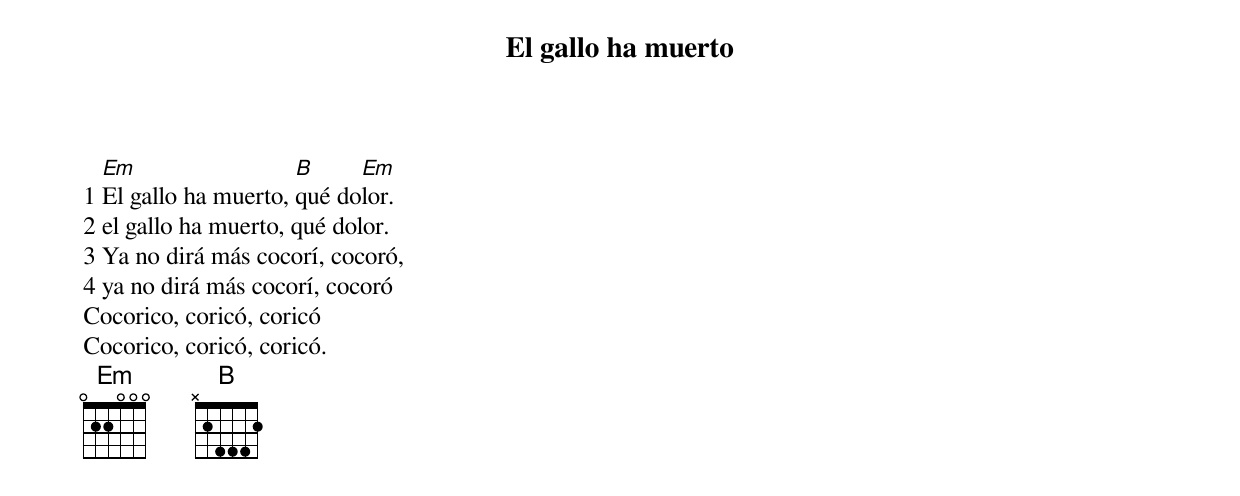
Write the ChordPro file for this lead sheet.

{title: El gallo ha muerto}

1 [Em]El gallo ha muerto, [B]qué do[Em]lor.
2 el gallo ha muerto, qué dolor.
3 Ya no dirá más cocorí, cocoró,
4 ya no dirá más cocorí, cocoró
Cocorico, coricó, coricó
Cocorico, coricó, coricó.
